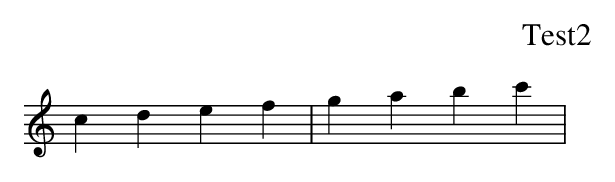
X:1
T: Test2
L: 1/4
K: C
cdef|gabc'|
